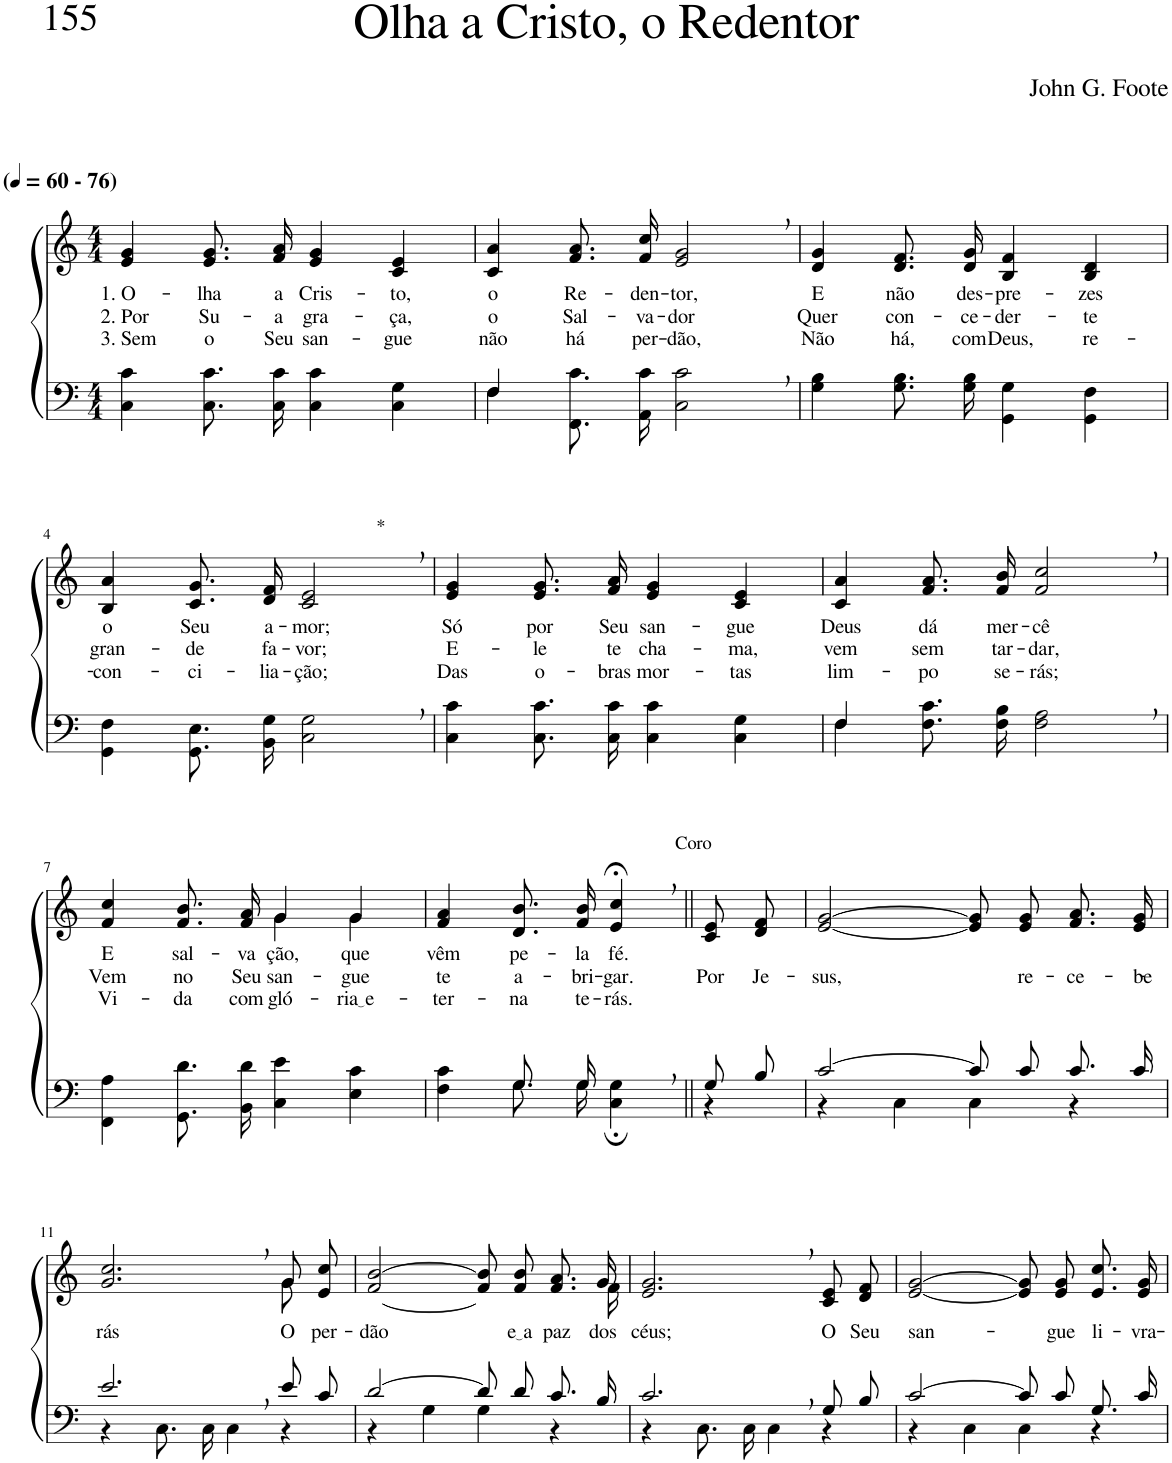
**kern	**kern	**text	**text	**text
*part2	*part1	*part1	*part1	*part1
*staff2	*staff1	*staff1	*staff1	*staff1
*I"Parte III e IV	*I"Parte I e II	*	*	*
*clefF4	*clefG2	*	*	*
*k[]	*k[]	*	*	*
*M4/4	*M4/4	*	*	*
*MM60	*MM60	*	*	*
=1	=1	=1	=1	=1
!	!LO:TX:a:B:t=(	!	!	!
!	!LO:TX:a:B:t=- 76)	!	!	!
!	!	!LO:LY:b	!LO:LY:b	!LO:LY:b
4C\ 4c\	4e/ 4g/	1. O-	2. Por	3. Sem
!	!	!LO:LY:b	!LO:LY:b	!LO:LY:b
8.C\ 8.c\L	8.e/ 8.g/L	-lha	Su-	o
!	!	!LO:LY:b	!LO:LY:b	!LO:LY:b
16C\ 16c\Jk	16f/ 16a/Jk	a	-a	Seu
!	!	!LO:LY:b	!LO:LY:b	!LO:LY:b
4C\ 4c\	4e/ 4g/	Cris-	gra-	san-
!	!	!LO:LY:b	!LO:LY:b	!LO:LY:b
4C\ 4G\	4c/ 4e/	-to,	-ça,	-gue
=2	=2	=2	=2	=2
*^	*	*	*	*
!	!	!	!LO:LY:b	!LO:LY:b	!LO:LY:b
4F/	4F\	4c/ 4a/	o	o	não
!	!	!	!LO:LY:b	!LO:LY:b	!LO:LY:b
2.ryy	8.FF\ 8.c\L	8.f/ 8.a/L	Re-	Sal-	há
!	!	!	!LO:LY:b	!LO:LY:b	!LO:LY:b
.	16AA\ 16c\Jk	16f/ 16cc/Jk	-den-	-va-	per-
!	!	!	!LO:LY:b	!LO:LY:b	!LO:LY:b
.	2C\ 2c\	2e/, 2g/,	-tor,	-dor	-dão,
=3	=3	=3	=3	=3	=3
!	!	!	!LO:LY:b	!LO:LY:b	!LO:LY:b
*v	*v	*	*	*	*
4G\ 4B\	4d/ 4g/	E	Quer	Não
!	!	!LO:LY:b	!LO:LY:b	!LO:LY:b
8.G\ 8.B\L	8.d/ 8.f/L	não	con-	há,
!	!	!LO:LY:b	!LO:LY:b	!LO:LY:b
16G\ 16B\Jk	16d/ 16g/Jk	des-	-ce-	com
!	!	!LO:LY:b	!LO:LY:b	!LO:LY:b
4GG\ 4G\	4B/ 4f/	-pre-	-der-	Deus,
!	!	!LO:LY:b	!LO:LY:b	!LO:LY:b
4GG\ 4F\	4B/ 4d/	-zes	-te	re-
!!LO:LB:g=z
=4	=4	=4	=4	=4
!	!	!LO:LY:b	!LO:LY:b	!LO:LY:b
4GG\ 4F\	4B/ 4a/	o	gran-	-con-
!	!	!LO:LY:b	!LO:LY:b	!LO:LY:b
8.GG/ 8.E/L	8.c/ 8.g/L	Seu	-de	-ci-
!	!	!LO:LY:b	!LO:LY:b	!LO:LY:b
16BB/ 16G/Jk	16d/ 16f/Jk	a-	fa-	-lia-
!	!LO:TX:a:t=*	!	!	!
!	!	!LO:LY:b	!LO:LY:b	!LO:LY:b
2C\, 2G\,	2c/, 2e/,	-mor;	-vor;	-ção;
=5	=5	=5	=5	=5
!	!	!LO:LY:b	!LO:LY:b	!LO:LY:b
4C\ 4c\	4e/ 4g/	Só	E-	Das
!	!	!LO:LY:b	!LO:LY:b	!LO:LY:b
8.C\ 8.c\L	8.e/ 8.g/L	por	-le	o-
!	!	!LO:LY:b	!LO:LY:b	!LO:LY:b
16C\ 16c\Jk	16f/ 16a/Jk	Seu	te	-bras
!	!	!LO:LY:b	!LO:LY:b	!LO:LY:b
4C\ 4c\	4e/ 4g/	san-	cha-	mor-
!	!	!LO:LY:b	!LO:LY:b	!LO:LY:b
4C\ 4G\	4c/ 4e/	-gue	-ma,	-tas
=6	=6	=6	=6	=6
*^	*	*	*	*
!	!	!	!LO:LY:b	!LO:LY:b	!LO:LY:b
4F\	4F/	4c/ 4a/	Deus	vem	lim-
!	!	!	!LO:LY:b	!LO:LY:b	!LO:LY:b
8.F\ 8.c\L	2.ryy	8.f/ 8.a/L	dá	sem	-po
!	!	!	!LO:LY:b	!LO:LY:b	!LO:LY:b
16F\ 16B\Jk	.	16f/ 16b/Jk	mer-	tar-	se-
!	!	!	!LO:LY:b	!LO:LY:b	!LO:LY:b
2F\, 2A\,	.	2f/, 2cc/,	-cê	-dar,	-rás;
*v	*v	*	*	*	*
!!LO:LB:g=z
=7	=7	=7	=7	=7
!	!	!LO:LY:b	!LO:LY:b	!LO:LY:b
*	*^	*	*	*
4FF\ 4A\	4f/ 4cc/	2ryy	E	Vem	Vi-
!	!	!	!LO:LY:b	!LO:LY:b	!LO:LY:b
8.GG\ 8.d\L	8.f/ 8.b/L	.	sal-	no	-da
!	!	!	!LO:LY:b	!LO:LY:b	!LO:LY:b
16BB\ 16d\Jk	16f/ 16a/Jk	.	-va-	Seu	com
!	!	!	!LO:LY:b	!LO:LY:b	!LO:LY:b
4C\ 4e\	4g/	4g\	ção,	san-	gló-
!	!	!	!LO:LY:b	!LO:LY:b	!LO:LY:b
4E\ 4c\	4g/	4g\	que	-gue	ria e
=8	=8	=8	=8	=8	=8
*^	*	*	*	*	*
!	!	!	!	!LO:LY:b	!LO:LY:b	!LO:LY:b
*	*	*v	*v	*	*	*
4ryy	4F\ 4c\	4f/ 4a/	vêm	te	-ter-
!	!	!	!LO:LY:b	!LO:LY:b	!LO:LY:b
8.G/L	8.G\L	8.d/ 8.b/L	pe-	a-	-na
!	!	!	!LO:LY:b	!LO:LY:b	!LO:LY:b
16G/Jk	16G\Jk	16f/ 16b/Jk	-la	-bri-	te-
!	!	!LO:TX:a:t=Coro	!	!	!
!	!	!	!LO:LY:b	!LO:LY:b	!LO:LY:b
4ryy	4C\; 4G\;	4e/;<, 4cc/;<,	fé.	-gar.	-rás.
=9||	=9||	=9||	=9||	=9||	=9||
!	!	!	!	!LO:LY:b	!
8G/L	4r	8c/ 8e/L	.	Por	.
!	!	!	!	!LO:LY:b	!
8B/J	.	8d/ 8f/J	.	Je-	.
=10	=10	=10	=10	=10	=10
!	!	!	!	!LO:LY:b	!
[2c/	4r	[2e/ [2g/	.	-sus,	.
.	4C\	.	.	.	.
8c/L]	4C\	8e]/ 8g]/L	.	.	.
!	!	!	!	!LO:LY:b	!
8c/J	.	8e/ 8g/J	.	re-	.
!	!	!	!	!LO:LY:b	!
8.c/L	4r	8.f/ 8.a/L	.	-ce-	.
!	!	!	!	!LO:LY:b	!
16c/Jk	.	16e/ 16g/Jk	.	-be-	.
!!LO:LB:g=z
=11	=11	=11	=11	=11	=11
!	!	!	!LO:LY:b	!	!
*	*	*^	*	*	*
2.e,/	4r	2.g/, 2.cc/,	2.ryy	rás	.	.
.	8.C\L	.	.	.	.	.
.	16C\Jk	.	.	.	.	.
.	4C\	.	.	.	.	.
!	!	!	!	!LO:LY:b	!	!
8e/L	4r	8g/L	8g\	O	.	.
!	!	!	!	!LO:LY:b	!	!
8c/J	.	8e/ 8cc/J	8ryy	per-	.	.
=12	=12	=12	=12	=12	=12	=12
!	!	!	!	!LO:LY:b	!	!
[2d/	4r	[2f/ [2b/	2...ryy	-dão	.	.
.	4G\	.	.	.	.	.
8d/L]	4G\	8f]/ 8b]/L	.	.	.	.
!	!	!	!	!LO:LY:b	!	!
8d/J	.	8f/ 8b/J	.	e a	.	.
!	!	!	!	!LO:LY:b	!	!
8.c/L	4r	8.f/ 8.a/L	.	paz	.	.
!	!	!	!	!LO:LY:b	!	!
16B/Jk	.	16g/Jk	16f\	dos	.	.
=13	=13	=13	=13	=13	=13	=13
!	!	!	!	!LO:LY:b	!	!
*	*	*v	*v	*	*	*
2.c,/	4r	2.e/, 2.g/,	céus;	.	.
.	8.C\L	.	.	.	.
.	16C\Jk	.	.	.	.
.	4C\	.	.	.	.
!	!	!	!LO:LY:b	!	!
8G/L	4r	8c/ 8e/L	O	.	.
!	!	!	!LO:LY:b	!	!
8B/J	.	8d/ 8f/J	Seu	.	.
=14	=14	=14	=14	=14	=14
!	!	!	!LO:LY:b	!	!
[2c/	4r	[2e/ [2g/	san-	.	.
.	4C\	.	.	.	.
8c/L]	4C\	8e]/ 8g]/L	.	.	.
!	!	!	!LO:LY:b	!	!
8c/J	.	8e/ 8g/J	-gue	.	.
!	!	!	!LO:LY:b	!	!
8.G/L	4r	8.e/ 8.cc/L	li-	.	.
!	!	!	!LO:LY:b	!	!
16c/Jk	.	16e/ 16g/Jk	-vra-	.	.
*v	*v	*	*	*	*
=	=	=	=	=
*-	*-	*-	*-	*-
